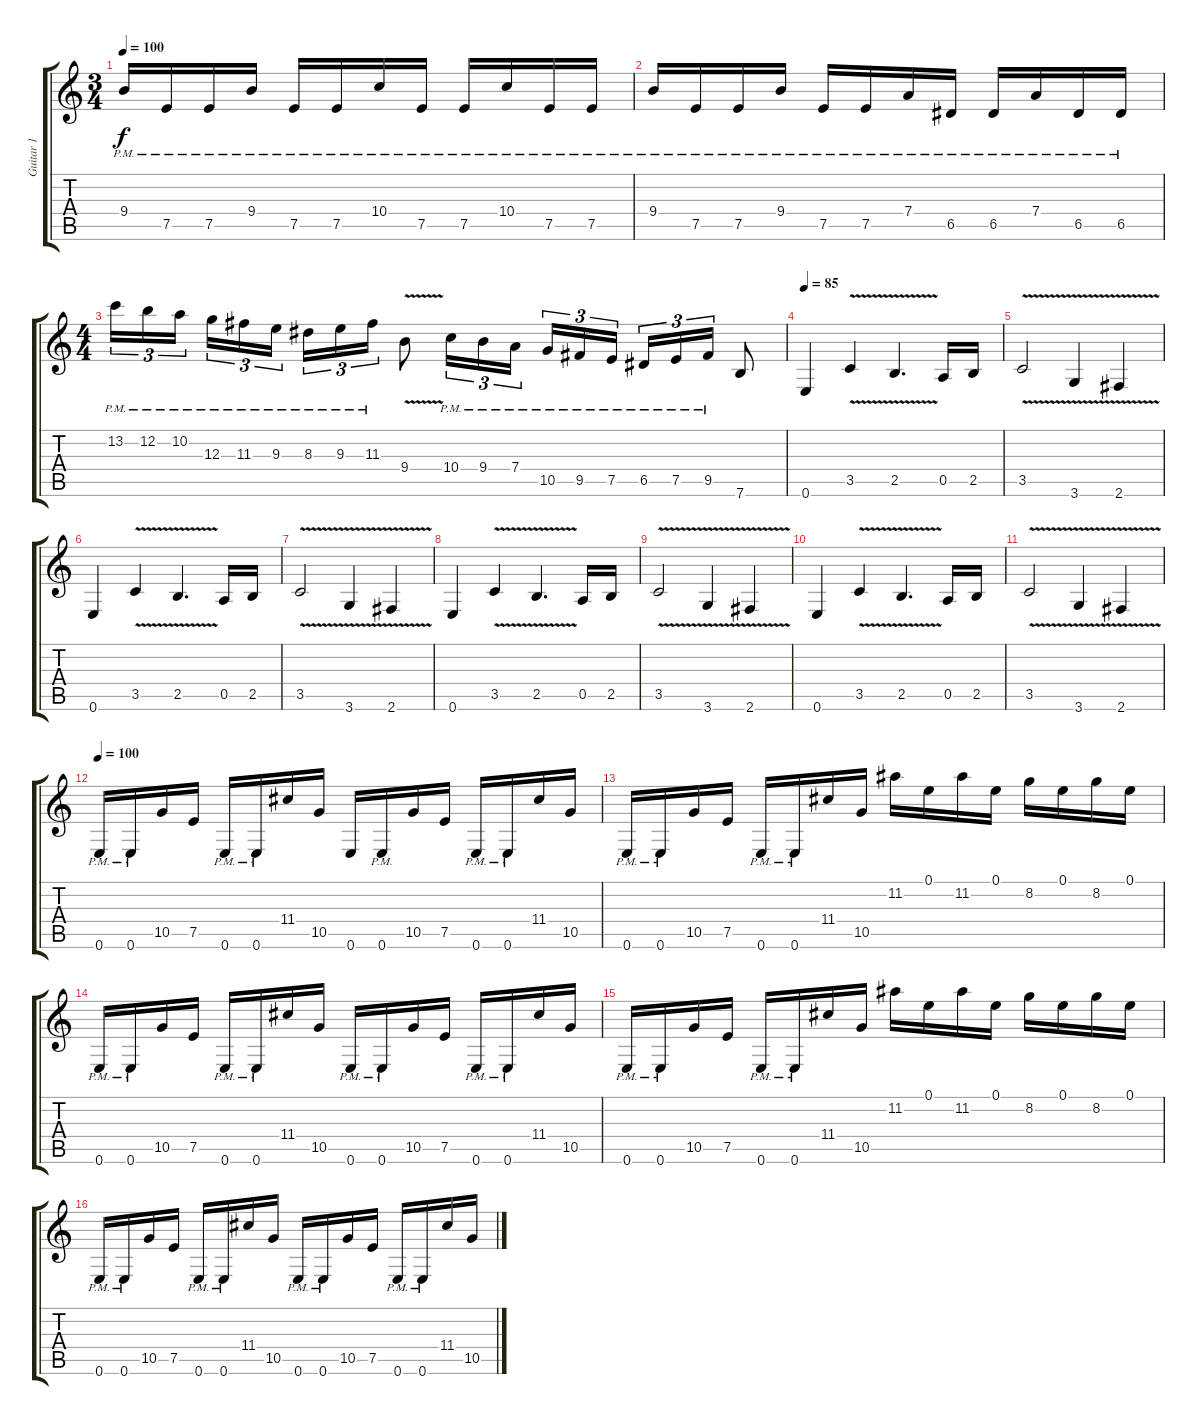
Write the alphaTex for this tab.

\track ("Guitar 1" "Guitar 1") {instrument distortionguitar}
\staff {score tabs}
\tuning (E4 B3 G3 D3 A2 E2) {hide}
\ts (3 4)
\tempo 100
\clef g2
\ks c
9.4{pm}.16{dy f} 7.5{pm}.16 7.5{pm}.16 9.4{pm}.16 7.5{pm}.16 7.5{pm}.16 10.4{pm}.16 7.5{pm}.16 7.5{pm}.16 10.4{pm}.16 7.5{pm}.16 7.5{pm}.16 |
9.4{pm}.16 7.5{pm}.16 7.5{pm}.16 9.4{pm}.16 7.5{pm}.16 7.5{pm}.16 7.4{pm}.16 6.5{pm}.16 6.5{pm}.16 7.4{pm}.16 6.5{pm}.16 6.5{pm}.16 |
\ts (4 4)
13.2{pm}.16{tu (3 2)} 12.2{pm}.16{tu (3 2)} 10.2{pm}.16{tu (3 2)} 12.3{pm}.16{tu (3 2)} 11.3{pm}.16{tu (3 2)} 9.3{pm}.16{tu (3 2)} 8.3{pm}.16{tu (3 2)} 9.3{pm}.16{tu (3 2)} 11.3{pm}.16{tu (3 2)} 9.4{v}.8 10.4{pm}.16{tu (3 2)} 9.4{pm}.16{tu (3 2)} 7.4{pm}.16{tu (3 2)} 10.5{pm}.16{tu (3 2)} 9.5{pm}.16{tu (3 2)} 7.5{pm}.16{tu (3 2)} 6.5{pm}.16{tu (3 2)} 7.5{pm}.16{tu (3 2)} 9.5{pm}.16{tu (3 2)} 7.6.8 |
\tempo 85
0.6.4 3.5{v}.4 2.5{v}.4{d} 0.5.16 2.5.16 |
3.5{v}.2 3.6{v}.4 2.6{v}.4 |
0.6.4 3.5{v}.4 2.5{v}.4{d} 0.5.16 2.5.16 |
3.5{v}.2 3.6{v}.4 2.6{v}.4 |
0.6.4 3.5{v}.4 2.5{v}.4{d} 0.5.16 2.5.16 |
3.5{v}.2 3.6{v}.4 2.6{v}.4 |
0.6.4 3.5{v}.4 2.5{v}.4{d} 0.5.16 2.5.16 |
3.5{v}.2 3.6{v}.4 2.6{v}.4 |
\tempo 100
0.6{pm}.16 0.6{pm}.16 10.5.16 7.5.16 0.6{pm}.16 0.6{pm}.16 11.4.16 10.5.16 0.6.16 0.6{pm}.16 10.5.16 7.5.16 0.6{pm}.16 0.6{pm}.16 11.4.16 10.5.16 |
0.6{pm}.16 0.6{pm}.16 10.5.16 7.5.16 0.6{pm}.16 0.6{pm}.16 11.4.16 10.5.16 11.2.16 0.1.16 11.2.16 0.1.16 8.2.16 0.1.16 8.2.16 0.1.16 |
0.6{pm}.16 0.6{pm}.16 10.5.16 7.5.16 0.6{pm}.16 0.6{pm}.16 11.4.16 10.5.16 0.6{pm}.16 0.6{pm}.16 10.5.16 7.5.16 0.6{pm}.16 0.6{pm}.16 11.4.16 10.5.16 |
0.6{pm}.16 0.6{pm}.16 10.5.16 7.5.16 0.6{pm}.16 0.6{pm}.16 11.4.16 10.5.16 11.2.16 0.1.16 11.2.16 0.1.16 8.2.16 0.1.16 8.2.16 0.1.16 |
0.6{pm}.16 0.6{pm}.16 10.5.16 7.5.16 0.6{pm}.16 0.6{pm}.16 11.4.16 10.5.16 0.6{pm}.16 0.6{pm}.16 10.5.16 7.5.16 0.6{pm}.16 0.6{pm}.16 11.4.16 10.5.16
